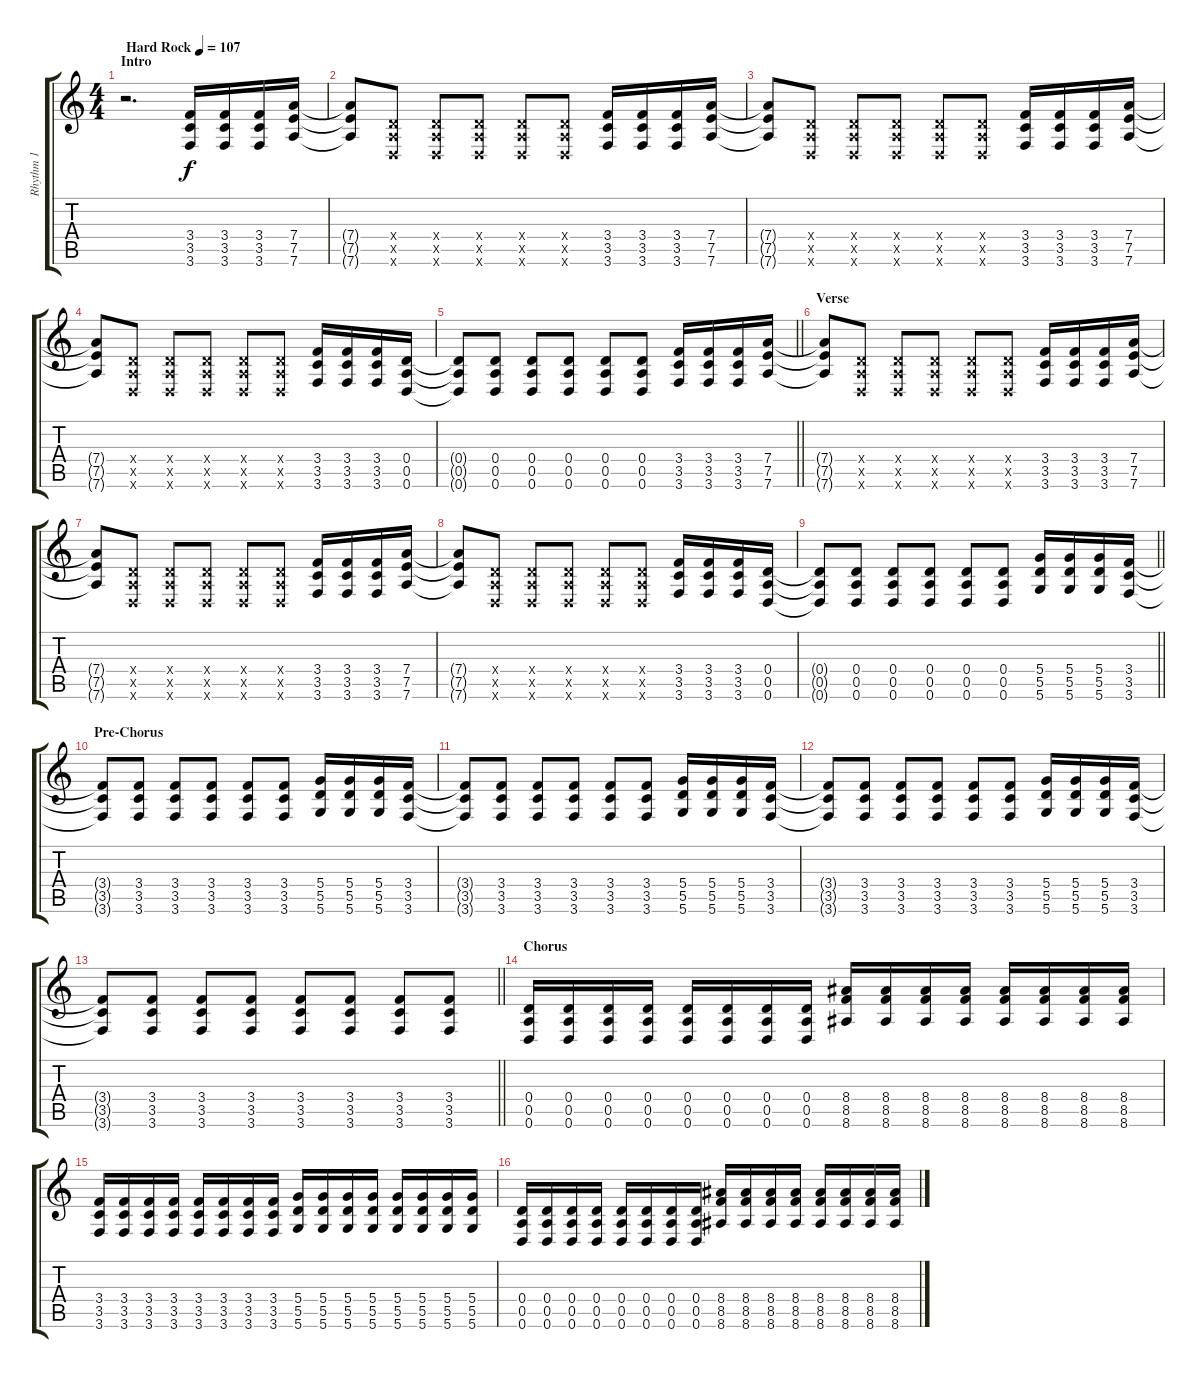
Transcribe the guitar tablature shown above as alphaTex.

\track ("Rhythm 1" "Rhythm 1") {instrument distortionguitar}
\staff {score tabs}
\tuning (E4 B3 G3 D3 A2 D2) {hide}
\ts (4 4)
\section ("" "Intro")
\tempo (107 "Hard Rock")
\clef g2
\ks c
r.2{d dy f instrument distortionguitar} (3.4 3.5 3.6).16 (3.4 3.5 3.6).16 (3.4 3.5 3.6).16 (7.4 7.5 7.6).16 |
(7.4{t} 7.5{t} 7.6{t}).8 (0.4{x} 0.5{x} 0.6{x}).8 (0.4{x} 0.5{x} 0.6{x}).8 (0.4{x} 0.5{x} 0.6{x}).8 (0.4{x} 0.5{x} 0.6{x}).8 (0.4{x} 0.5{x} 0.6{x}).8 (3.4 3.5 3.6).16 (3.4 3.5 3.6).16 (3.4 3.5 3.6).16 (7.4 7.5 7.6).16 |
(7.4{t} 7.5{t} 7.6{t}).8 (0.4{x} 0.5{x} 0.6{x}).8 (0.4{x} 0.5{x} 0.6{x}).8 (0.4{x} 0.5{x} 0.6{x}).8 (0.4{x} 0.5{x} 0.6{x}).8 (0.4{x} 0.5{x} 0.6{x}).8 (3.4 3.5 3.6).16 (3.4 3.5 3.6).16 (3.4 3.5 3.6).16 (7.4 7.5 7.6).16 |
(7.4{t} 7.5{t} 7.6{t}).8 (0.4{x} 0.5{x} 0.6{x}).8 (0.4{x} 0.5{x} 0.6{x}).8 (0.4{x} 0.5{x} 0.6{x}).8 (0.4{x} 0.5{x} 0.6{x}).8 (0.4{x} 0.5{x} 0.6{x}).8 (3.4 3.5 3.6).16 (3.4 3.5 3.6).16 (3.4 3.5 3.6).16 (0.4 0.5 0.6).16 |
\barLineRight lightlight
(0.4{t} 0.5{t} 0.6{t}).8 (0.4 0.5 0.6).8 (0.4 0.5 0.6).8 (0.4 0.5 0.6).8 (0.4 0.5 0.6).8 (0.4 0.5 0.6).8 (3.4 3.5 3.6).16 (3.4 3.5 3.6).16 (3.4 3.5 3.6).16 (7.4 7.5 7.6).16 |
\section ("" "Verse")
(7.4{t} 7.5{t} 7.6{t}).8 (0.4{x} 0.5{x} 0.6{x}).8 (0.4{x} 0.5{x} 0.6{x}).8 (0.4{x} 0.5{x} 0.6{x}).8 (0.4{x} 0.5{x} 0.6{x}).8 (0.4{x} 0.5{x} 0.6{x}).8 (3.4 3.5 3.6).16 (3.4 3.5 3.6).16 (3.4 3.5 3.6).16 (7.4 7.5 7.6).16 |
(7.4{t} 7.5{t} 7.6{t}).8 (0.4{x} 0.5{x} 0.6{x}).8 (0.4{x} 0.5{x} 0.6{x}).8 (0.4{x} 0.5{x} 0.6{x}).8 (0.4{x} 0.5{x} 0.6{x}).8 (0.4{x} 0.5{x} 0.6{x}).8 (3.4 3.5 3.6).16 (3.4 3.5 3.6).16 (3.4 3.5 3.6).16 (7.4 7.5 7.6).16 |
(7.4{t} 7.5{t} 7.6{t}).8 (0.4{x} 0.5{x} 0.6{x}).8 (0.4{x} 0.5{x} 0.6{x}).8 (0.4{x} 0.5{x} 0.6{x}).8 (0.4{x} 0.5{x} 0.6{x}).8 (0.4{x} 0.5{x} 0.6{x}).8 (3.4 3.5 3.6).16 (3.4 3.5 3.6).16 (3.4 3.5 3.6).16 (0.4 0.5 0.6).16 |
\barLineRight lightlight
(0.4{t} 0.5{t} 0.6{t}).8 (0.4 0.5 0.6).8 (0.4 0.5 0.6).8 (0.4 0.5 0.6).8 (0.4 0.5 0.6).8 (0.4 0.5 0.6).8 (5.4 5.5 5.6).16 (5.4 5.5 5.6).16 (5.4 5.5 5.6).16 (3.4 3.5 3.6).16 |
\section ("" "Pre-Chorus")
(3.4{t} 3.5{t} 3.6{t}).8 (3.4 3.5 3.6).8 (3.4 3.5 3.6).8 (3.4 3.5 3.6).8 (3.4 3.5 3.6).8 (3.4 3.5 3.6).8 (5.4 5.5 5.6).16 (5.4 5.5 5.6).16 (5.4 5.5 5.6).16 (3.4 3.5 3.6).16 |
(3.4{t} 3.5{t} 3.6{t}).8 (3.4 3.5 3.6).8 (3.4 3.5 3.6).8 (3.4 3.5 3.6).8 (3.4 3.5 3.6).8 (3.4 3.5 3.6).8 (5.4 5.5 5.6).16 (5.4 5.5 5.6).16 (5.4 5.5 5.6).16 (3.4 3.5 3.6).16 |
(3.4{t} 3.5{t} 3.6{t}).8 (3.4 3.5 3.6).8 (3.4 3.5 3.6).8 (3.4 3.5 3.6).8 (3.4 3.5 3.6).8 (3.4 3.5 3.6).8 (5.4 5.5 5.6).16 (5.4 5.5 5.6).16 (5.4 5.5 5.6).16 (3.4 3.5 3.6).16 |
\barLineRight lightlight
(3.4{t} 3.5{t} 3.6{t}).8 (3.4 3.5 3.6).8 (3.4 3.5 3.6).8 (3.4 3.5 3.6).8 (3.4 3.5 3.6).8 (3.4 3.5 3.6).8 (3.4 3.5 3.6).8 (3.4 3.5 3.6).8 |
\section ("" "Chorus")
(0.4 0.5 0.6).16 (0.4 0.5 0.6).16 (0.4 0.5 0.6).16 (0.4 0.5 0.6).16 (0.4 0.5 0.6).16 (0.4 0.5 0.6).16 (0.4 0.5 0.6).16 (0.4 0.5 0.6).16 (8.4 8.5 8.6).16 (8.4 8.5 8.6).16 (8.4 8.5 8.6).16 (8.4 8.5 8.6).16 (8.4 8.5 8.6).16 (8.4 8.5 8.6).16 (8.4 8.5 8.6).16 (8.4 8.5 8.6).16 |
(3.4 3.5 3.6).16 (3.4 3.5 3.6).16 (3.4 3.5 3.6).16 (3.4 3.5 3.6).16 (3.4 3.5 3.6).16 (3.4 3.5 3.6).16 (3.4 3.5 3.6).16 (3.4 3.5 3.6).16 (5.4 5.5 5.6).16 (5.4 5.5 5.6).16 (5.4 5.5 5.6).16 (5.4 5.5 5.6).16 (5.4 5.5 5.6).16 (5.4 5.5 5.6).16 (5.4 5.5 5.6).16 (5.4 5.5 5.6).16 |
(0.4 0.5 0.6).16 (0.4 0.5 0.6).16 (0.4 0.5 0.6).16 (0.4 0.5 0.6).16 (0.4 0.5 0.6).16 (0.4 0.5 0.6).16 (0.4 0.5 0.6).16 (0.4 0.5 0.6).16 (8.4 8.5 8.6).16 (8.4 8.5 8.6).16 (8.4 8.5 8.6).16 (8.4 8.5 8.6).16 (8.4 8.5 8.6).16 (8.4 8.5 8.6).16 (8.4 8.5 8.6).16 (8.4 8.5 8.6).16
